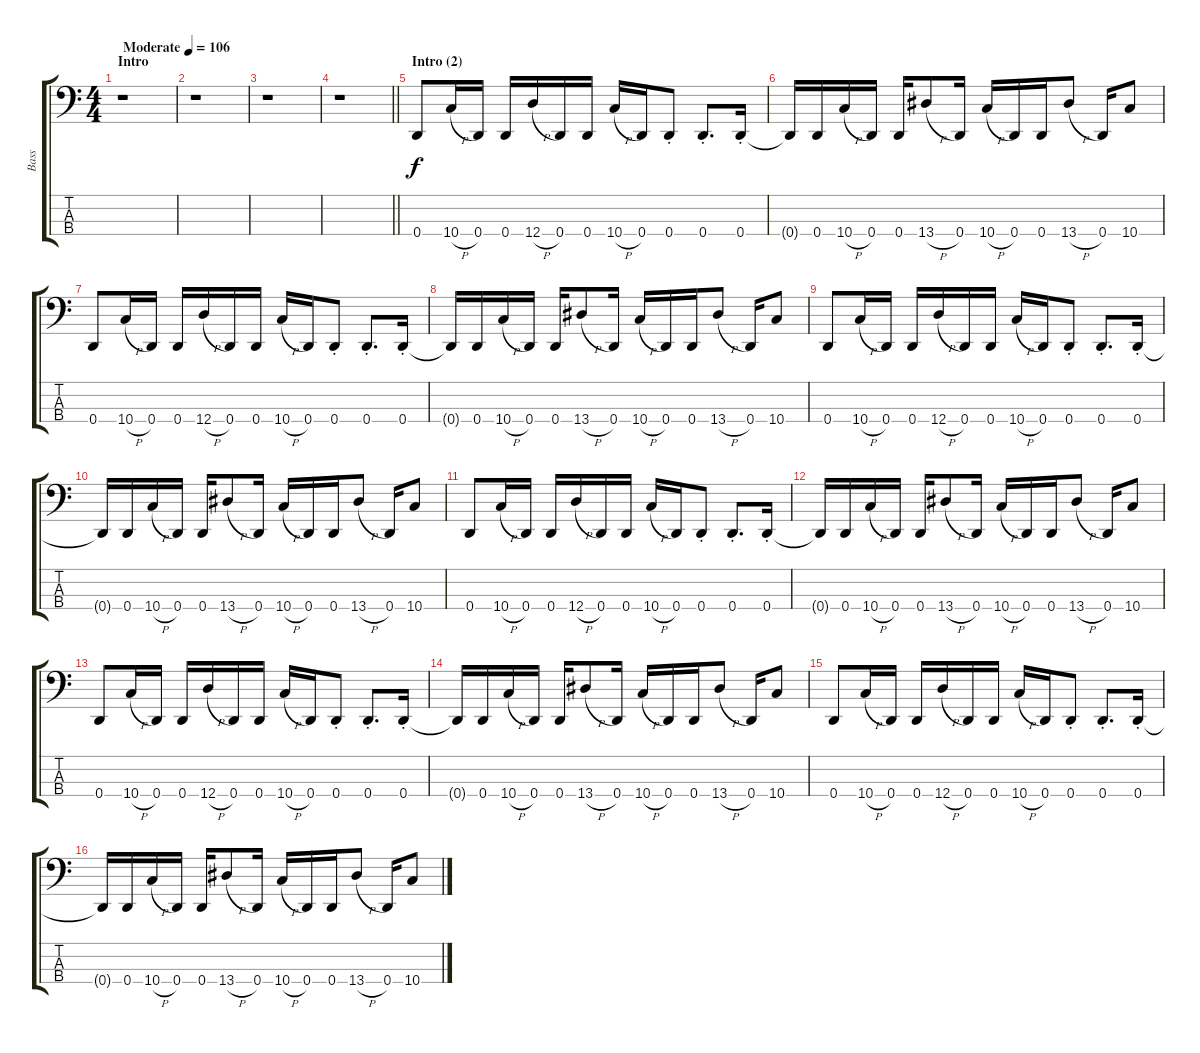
\track ("Bass" "Bass") {instrument electricbasspick}
\staff {score tabs}
\tuning (G2 D2 A1 D1) {hide}
\ts (4 4)
\section ("" "Intro")
\tempo (106 "Moderate")
\clef f4
\ks c
r.1{dy f instrument electricbasspick} |
r.1 |
r.1 |
\barLineRight lightlight
r.1 |
\section ("" "Intro (2)")
0.4.8 10.4{h}.16 0.4.16 0.4.16 12.4{h}.16 0.4.16 0.4.16 10.4{h}.16 0.4.16 0.4{st}.8 0.4{st}.8{d} 0.4{st}.16 |
0.4{t}.16 0.4.16 10.4{h}.16 0.4.16 0.4.16 13.4{h}.8 0.4.16 10.4{h}.16 0.4.16 0.4.16 13.4{h}.8 0.4.16 10.4.8 |
0.4.8 10.4{h}.16 0.4.16 0.4.16 12.4{h}.16 0.4.16 0.4.16 10.4{h}.16 0.4.16 0.4{st}.8 0.4{st}.8{d} 0.4{st}.16 |
0.4{t}.16 0.4.16 10.4{h}.16 0.4.16 0.4.16 13.4{h}.8 0.4.16 10.4{h}.16 0.4.16 0.4.16 13.4{h}.8 0.4.16 10.4.8 |
0.4.8 10.4{h}.16 0.4.16 0.4.16 12.4{h}.16 0.4.16 0.4.16 10.4{h}.16 0.4.16 0.4{st}.8 0.4{st}.8{d} 0.4{st}.16 |
0.4{t}.16 0.4.16 10.4{h}.16 0.4.16 0.4.16 13.4{h}.8 0.4.16 10.4{h}.16 0.4.16 0.4.16 13.4{h}.8 0.4.16 10.4.8 |
0.4.8 10.4{h}.16 0.4.16 0.4.16 12.4{h}.16 0.4.16 0.4.16 10.4{h}.16 0.4.16 0.4{st}.8 0.4{st}.8{d} 0.4{st}.16 |
0.4{t}.16 0.4.16 10.4{h}.16 0.4.16 0.4.16 13.4{h}.8 0.4.16 10.4{h}.16 0.4.16 0.4.16 13.4{h}.8 0.4.16 10.4.8 |
0.4.8 10.4{h}.16 0.4.16 0.4.16 12.4{h}.16 0.4.16 0.4.16 10.4{h}.16 0.4.16 0.4{st}.8 0.4{st}.8{d} 0.4{st}.16 |
0.4{t}.16 0.4.16 10.4{h}.16 0.4.16 0.4.16 13.4{h}.8 0.4.16 10.4{h}.16 0.4.16 0.4.16 13.4{h}.8 0.4.16 10.4.8 |
0.4.8 10.4{h}.16 0.4.16 0.4.16 12.4{h}.16 0.4.16 0.4.16 10.4{h}.16 0.4.16 0.4{st}.8 0.4{st}.8{d} 0.4{st}.16 |
0.4{t}.16 0.4.16 10.4{h}.16 0.4.16 0.4.16 13.4{h}.8 0.4.16 10.4{h}.16 0.4.16 0.4.16 13.4{h}.8 0.4.16 10.4.8
